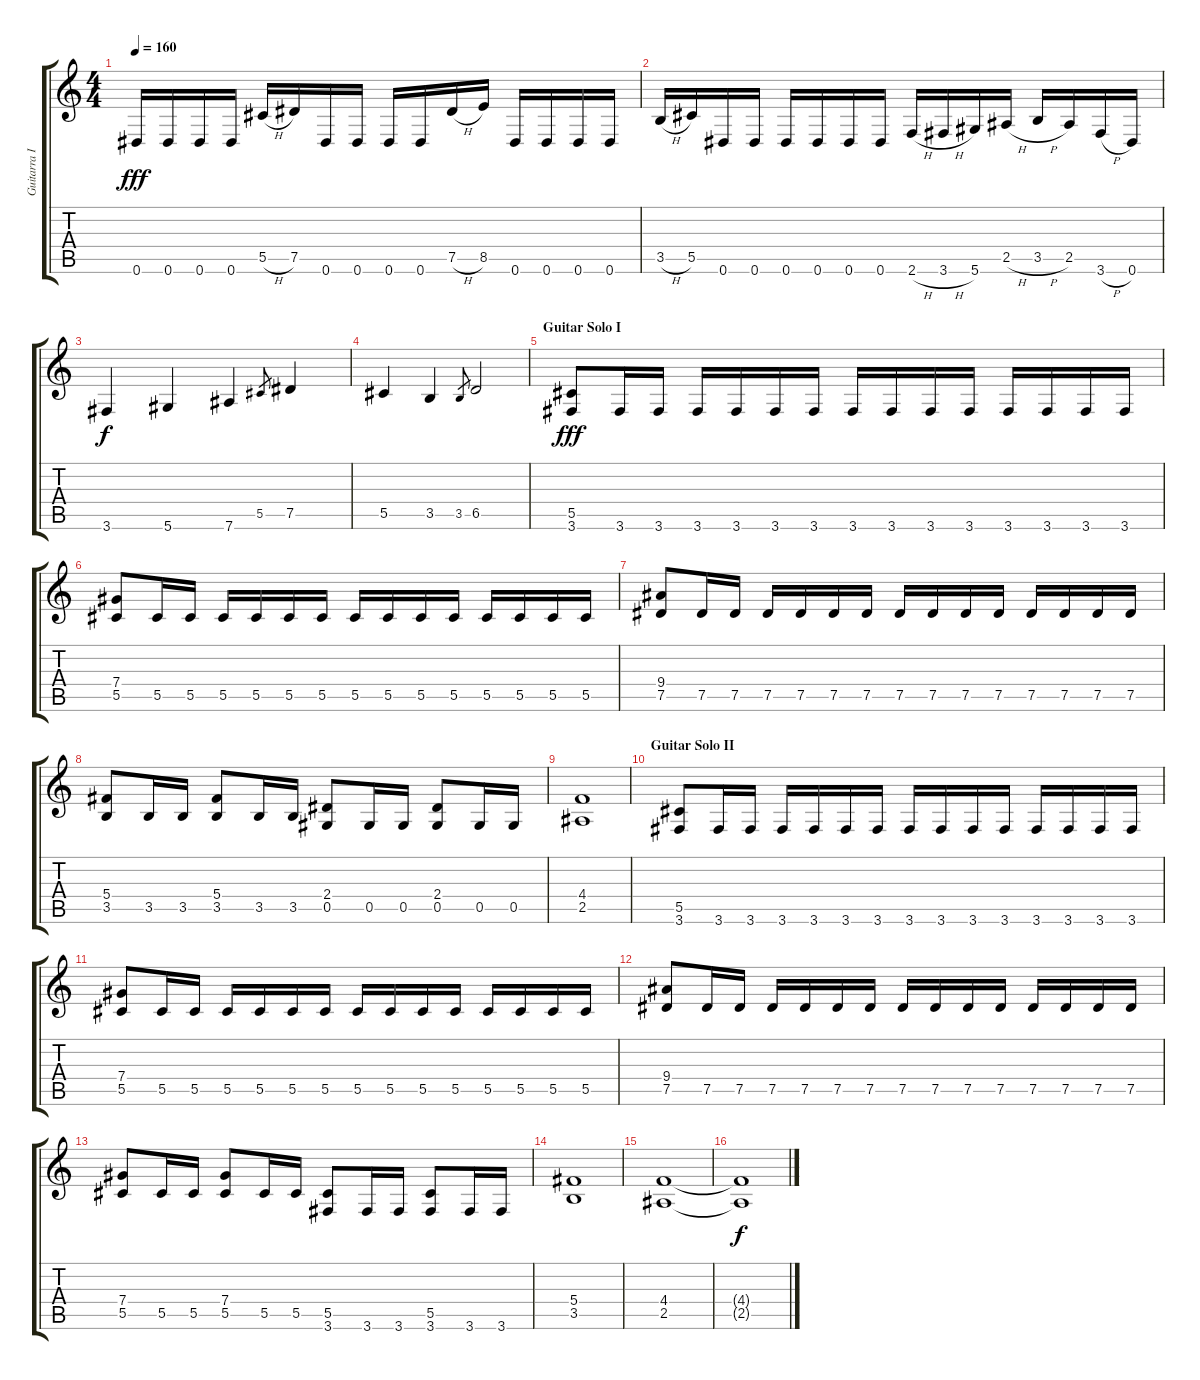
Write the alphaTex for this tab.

\track ("Guitarra I" "Guitarra I") {instrument distortionguitar}
\staff {score tabs}
\tuning (Eb4 Bb3 Gb3 Db3 Ab2 Eb2) {hide}
\ts (4 4)
\tempo 160
\clef g2
\ks c
0.6.16{dy fff} 0.6.16 0.6.16 0.6.16 5.5{h}.16 7.5.16 0.6.16 0.6.16 0.6.16 0.6.16 7.5{h}.16 8.5.16 0.6.16 0.6.16 0.6.16 0.6.16 |
3.5{h}.16 5.5.16 0.6.16 0.6.16 0.6.16 0.6.16 0.6.16 0.6.16 2.6{h}.16 3.6{h}.16 5.6.16 2.5{h}.16 3.5{h}.16 2.5.16 3.6{h}.16 0.6.16 |
3.6.4{dy f} 5.6.4 7.6.4 5.5.8{gr} 7.5.4 |
5.5.4 3.5.4 3.5.8{gr} 6.5.2 |
\section ("" "Guitar Solo I")
(5.5 3.6).8{dy fff volume 14} 3.6.16 3.6.16 3.6.16 3.6.16 3.6.16 3.6.16 3.6.16 3.6.16 3.6.16 3.6.16 3.6.16 3.6.16 3.6.16 3.6.16 |
(7.4 5.5).8 5.5.16 5.5.16 5.5.16 5.5.16 5.5.16 5.5.16 5.5.16 5.5.16 5.5.16 5.5.16 5.5.16 5.5.16 5.5.16 5.5.16 |
(9.4 7.5).8 7.5.16 7.5.16 7.5.16 7.5.16 7.5.16 7.5.16 7.5.16 7.5.16 7.5.16 7.5.16 7.5.16 7.5.16 7.5.16 7.5.16 |
(5.4 3.5).8 3.5.16 3.5.16 (5.4 3.5).8 3.5.16 3.5.16 (2.4 0.5).8 0.5.16 0.5.16 (2.4 0.5).8 0.5.16 0.5.16 |
(4.4 2.5).1 |
\section ("" "Guitar Solo II")
(5.5 3.6).8{volume 16} 3.6.16 3.6.16 3.6.16 3.6.16 3.6.16 3.6.16 3.6.16 3.6.16 3.6.16 3.6.16 3.6.16 3.6.16 3.6.16 3.6.16 |
(7.4 5.5).8 5.5.16 5.5.16 5.5.16 5.5.16 5.5.16 5.5.16 5.5.16 5.5.16 5.5.16 5.5.16 5.5.16 5.5.16 5.5.16 5.5.16 |
(9.4 7.5).8 7.5.16 7.5.16 7.5.16 7.5.16 7.5.16 7.5.16 7.5.16 7.5.16 7.5.16 7.5.16 7.5.16 7.5.16 7.5.16 7.5.16 |
(7.4 5.5).8 5.5.16 5.5.16 (7.4 5.5).8 5.5.16 5.5.16 (5.5 3.6).8 3.6.16 3.6.16 (5.5 3.6).8 3.6.16 3.6.16 |
(5.4 3.5).1 |
(4.4 2.5).1 |
(4.4{t} 2.5{t}).1{dy f}
